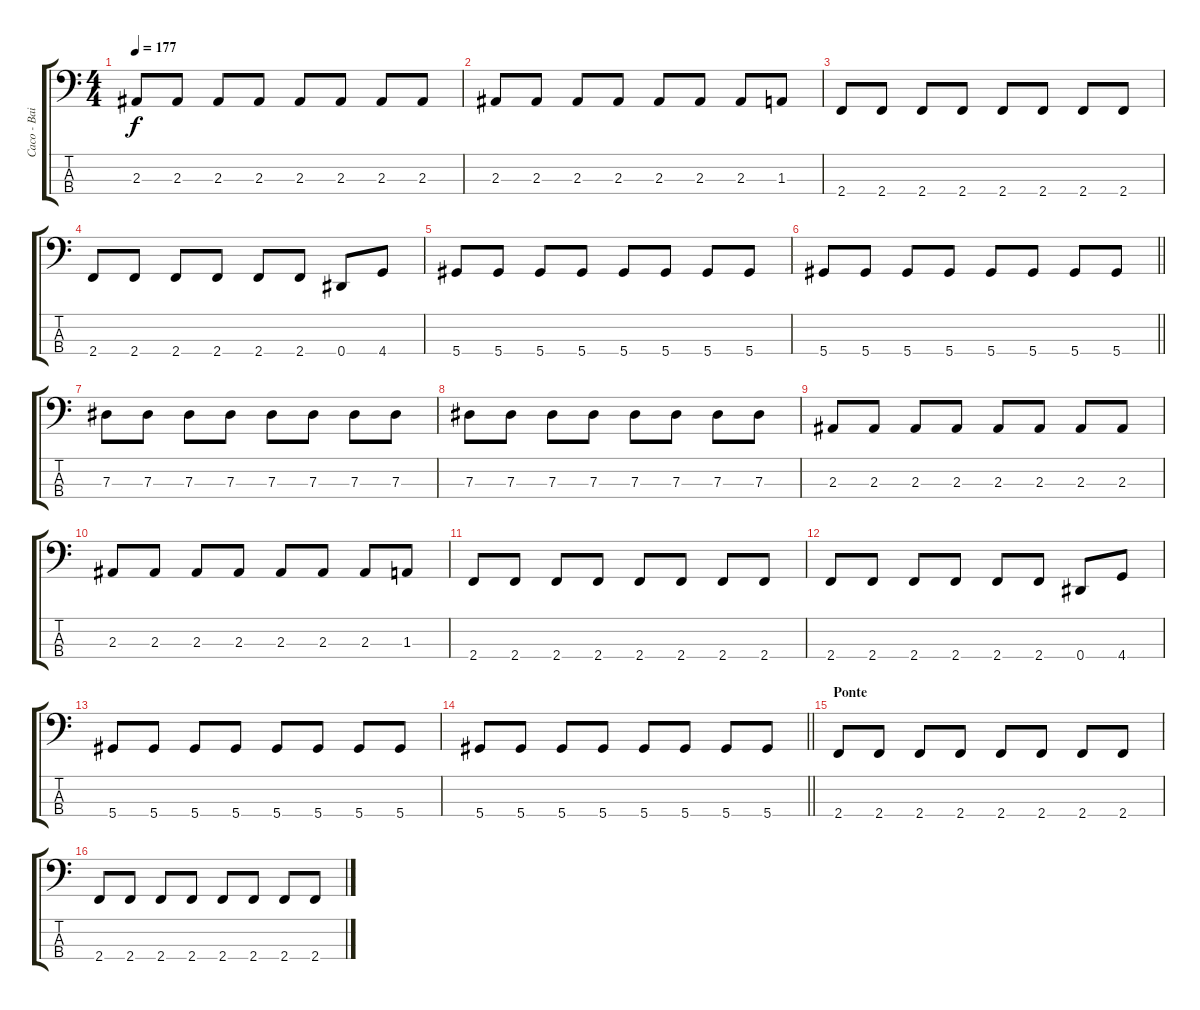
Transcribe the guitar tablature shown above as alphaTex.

\track ("Caco - Baixo" "Caco - Bai") {instrument electricbassfinger}
\staff {score tabs}
\tuning (Gb2 Db2 Ab1 Eb1) {hide}
\ts (4 4)
\tempo 177
\clef f4
\ks c
2.3.8{dy f} 2.3.8 2.3.8 2.3.8 2.3.8 2.3.8 2.3.8 2.3.8 |
2.3.8 2.3.8 2.3.8 2.3.8 2.3.8 2.3.8 2.3.8 1.3.8 |
2.4.8 2.4.8 2.4.8 2.4.8 2.4.8 2.4.8 2.4.8 2.4.8 |
2.4.8 2.4.8 2.4.8 2.4.8 2.4.8 2.4.8 0.4.8 4.4.8 |
5.4.8 5.4.8 5.4.8 5.4.8 5.4.8 5.4.8 5.4.8 5.4.8 |
\barLineRight lightlight
5.4.8 5.4.8 5.4.8 5.4.8 5.4.8 5.4.8 5.4.8 5.4.8 |
7.3.8 7.3.8 7.3.8 7.3.8 7.3.8 7.3.8 7.3.8 7.3.8 |
7.3.8 7.3.8 7.3.8 7.3.8 7.3.8 7.3.8 7.3.8 7.3.8 |
2.3.8 2.3.8 2.3.8 2.3.8 2.3.8 2.3.8 2.3.8 2.3.8 |
2.3.8 2.3.8 2.3.8 2.3.8 2.3.8 2.3.8 2.3.8 1.3.8 |
2.4.8 2.4.8 2.4.8 2.4.8 2.4.8 2.4.8 2.4.8 2.4.8 |
2.4.8 2.4.8 2.4.8 2.4.8 2.4.8 2.4.8 0.4.8 4.4.8 |
5.4.8 5.4.8 5.4.8 5.4.8 5.4.8 5.4.8 5.4.8 5.4.8 |
\barLineRight lightlight
5.4.8 5.4.8 5.4.8 5.4.8 5.4.8 5.4.8 5.4.8 5.4.8 |
\section ("" "Ponte")
2.4.8 2.4.8 2.4.8 2.4.8 2.4.8 2.4.8 2.4.8 2.4.8 |
2.4.8 2.4.8 2.4.8 2.4.8 2.4.8 2.4.8 2.4.8 2.4.8
